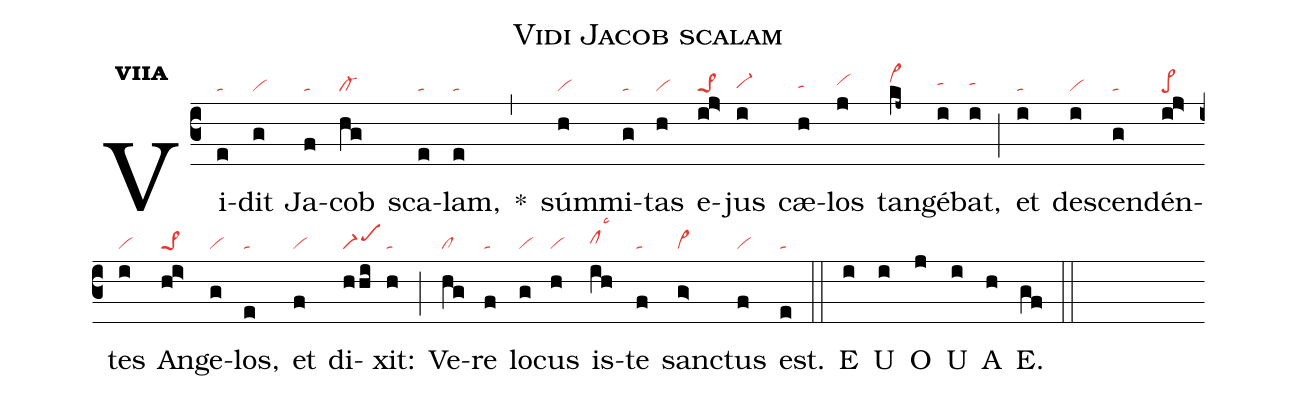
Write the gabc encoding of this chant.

name:Vidi Jacob scalam;
office-part:an;
mode:7a;
nabc-lines:1;
%%
initial-style: 1;
name: Vidi Jacob scalam;
mode:7;
office-part: Antiphona;
annotation: Ant.;
annotation: vii a;
nabc-lines:1;
%%
(c3) Vi(e|ta)dit(g|vi) Ja(f|ta)cob(hg|cl-) sca(e|ta)lam,(e|ta) <sp>*</sp>(,) súm(h|vi)mi(g|ta)tas(h|vi) e(ij>|pe>1)jus(i|vi-hg) cæ(h|tahg)los(j|vihh) tan(kj~|vi>hi)gé(i|tahh)bat,(i|tahh) (;) et(i|ta) des(i|vi)cen(g|ta)dén(ij>|pe>)tes(i|vi) An(hi>|pe>1)ge(g|vi)los,(e|ta) et(f|vi) di(hhi|scM1)xit:(h|ta) (;) Ve(hg|cl)re(f|ta) lo(g|vi)cus(h|vi) is(ih|clhhlsc3)te(f|ta) sanc(g>|vi>)tus(f|vi) est.(e|ta) (::)
<eu>E(i) U(i) O(j) U(i) A(h) E.(gf) </eu>(::)
